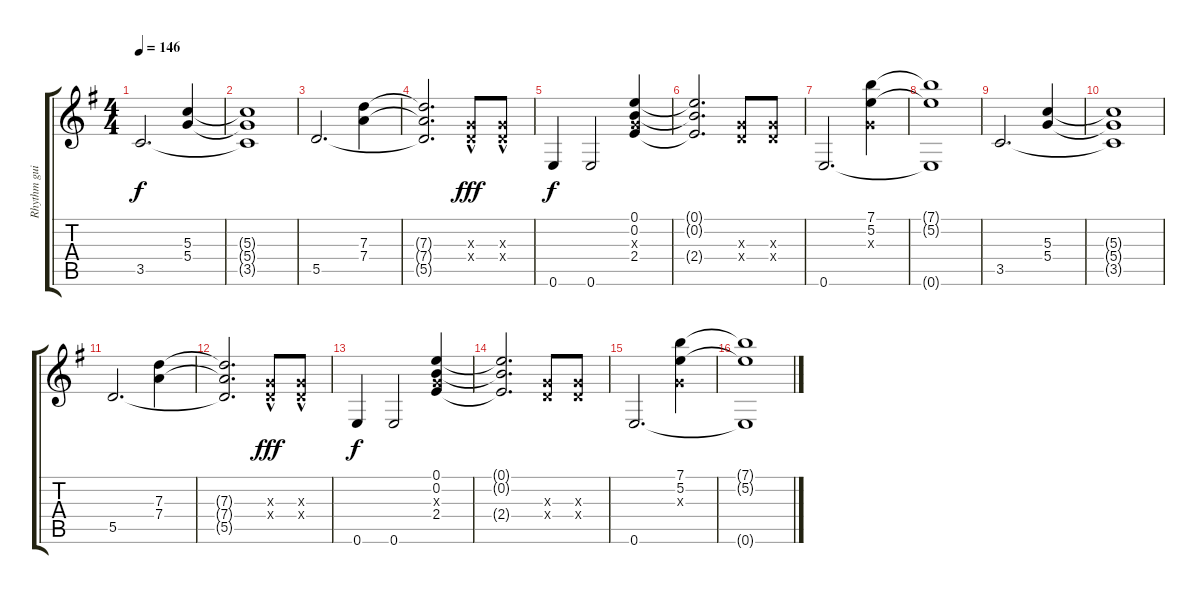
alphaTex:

\track ("Rhythm guitar" "Rhythm gui") {instrument distortionguitar}
\staff {score tabs}
\tuning (E4 B3 G3 D3 A2 E2) {hide}
\ts (4 4)
\tempo 146
\clef g2
\ks eminor
3.5.2{d dy f} (5.3 5.4).4 |
(5.3{t} 5.4{t} 3.5{t}).1 |
5.5.2{d} (7.3 7.4).4 |
(7.3{t} 7.4{t} 5.5{t}).2{d} (0.3{hac x} 0.4{hac x}).8{dy fff} (0.3{hac x} 0.4{hac x}).8 |
0.6.4{dy f} 0.6.2 (0.1 0.2 0.3{x} 2.4).4 |
(0.1{t} 0.2{t} 2.4{t}).2{d} (0.3{x} 0.4{x}).8 (0.3{x} 0.4{x}).8 |
0.6.2{d} (7.1 5.2 0.3{x}).4 |
(7.1{t} 5.2{t} 0.6{t}).1 |
3.5.2{d} (5.3 5.4).4 |
(5.3{t} 5.4{t} 3.5{t}).1 |
5.5.2{d} (7.3 7.4).4 |
(7.3{t} 7.4{t} 5.5{t}).2{d} (0.3{hac x} 0.4{hac x}).8{dy fff} (0.3{hac x} 0.4{hac x}).8 |
0.6.4{dy f} 0.6.2 (0.1 0.2 0.3{x} 2.4).4 |
(0.1{t} 0.2{t} 2.4{t}).2{d} (0.3{x} 0.4{x}).8 (0.3{x} 0.4{x}).8 |
0.6.2{d} (7.1 5.2 0.3{x}).4 |
(7.1{t} 5.2{t} 0.6{t}).1
